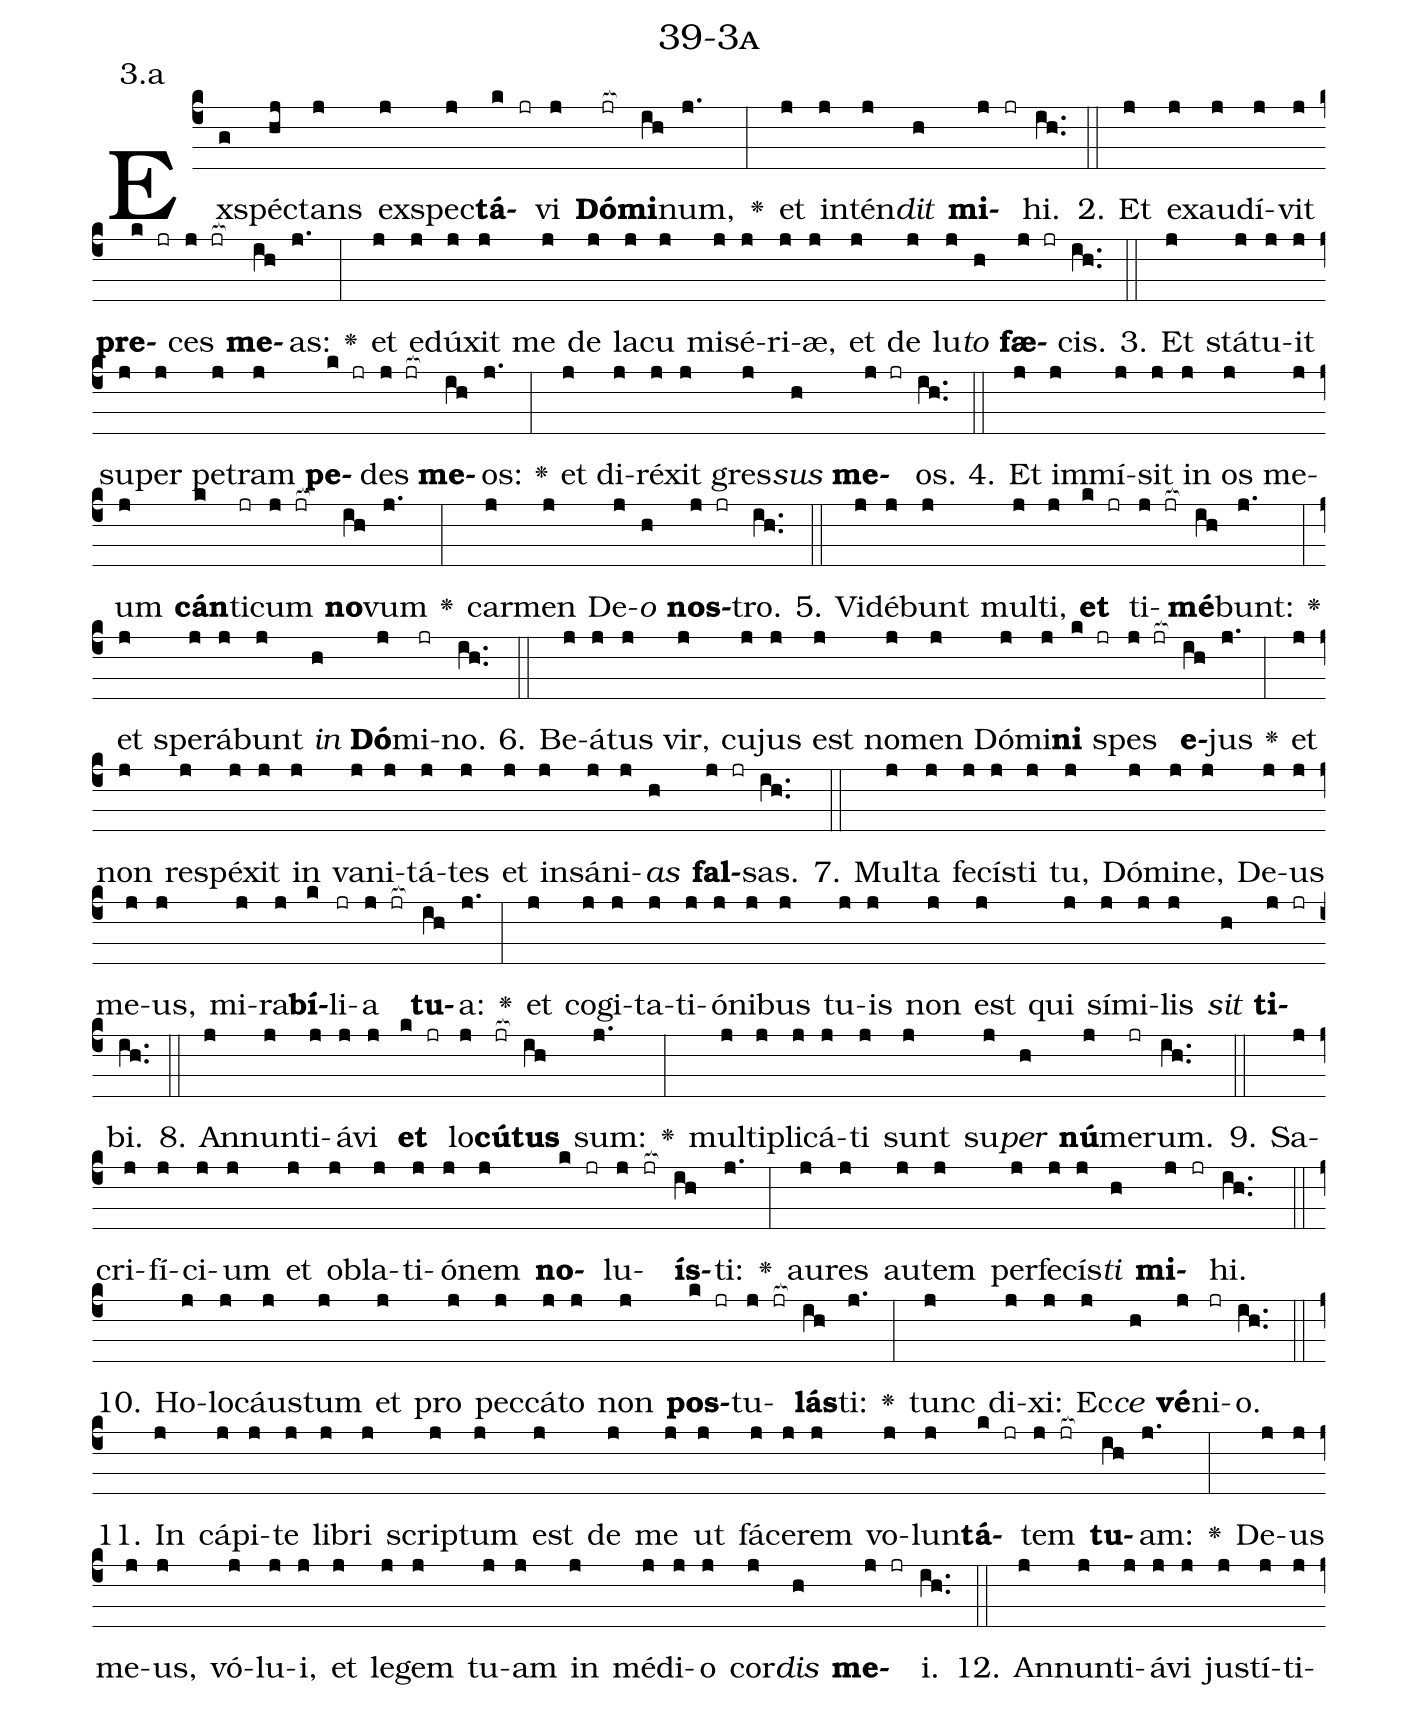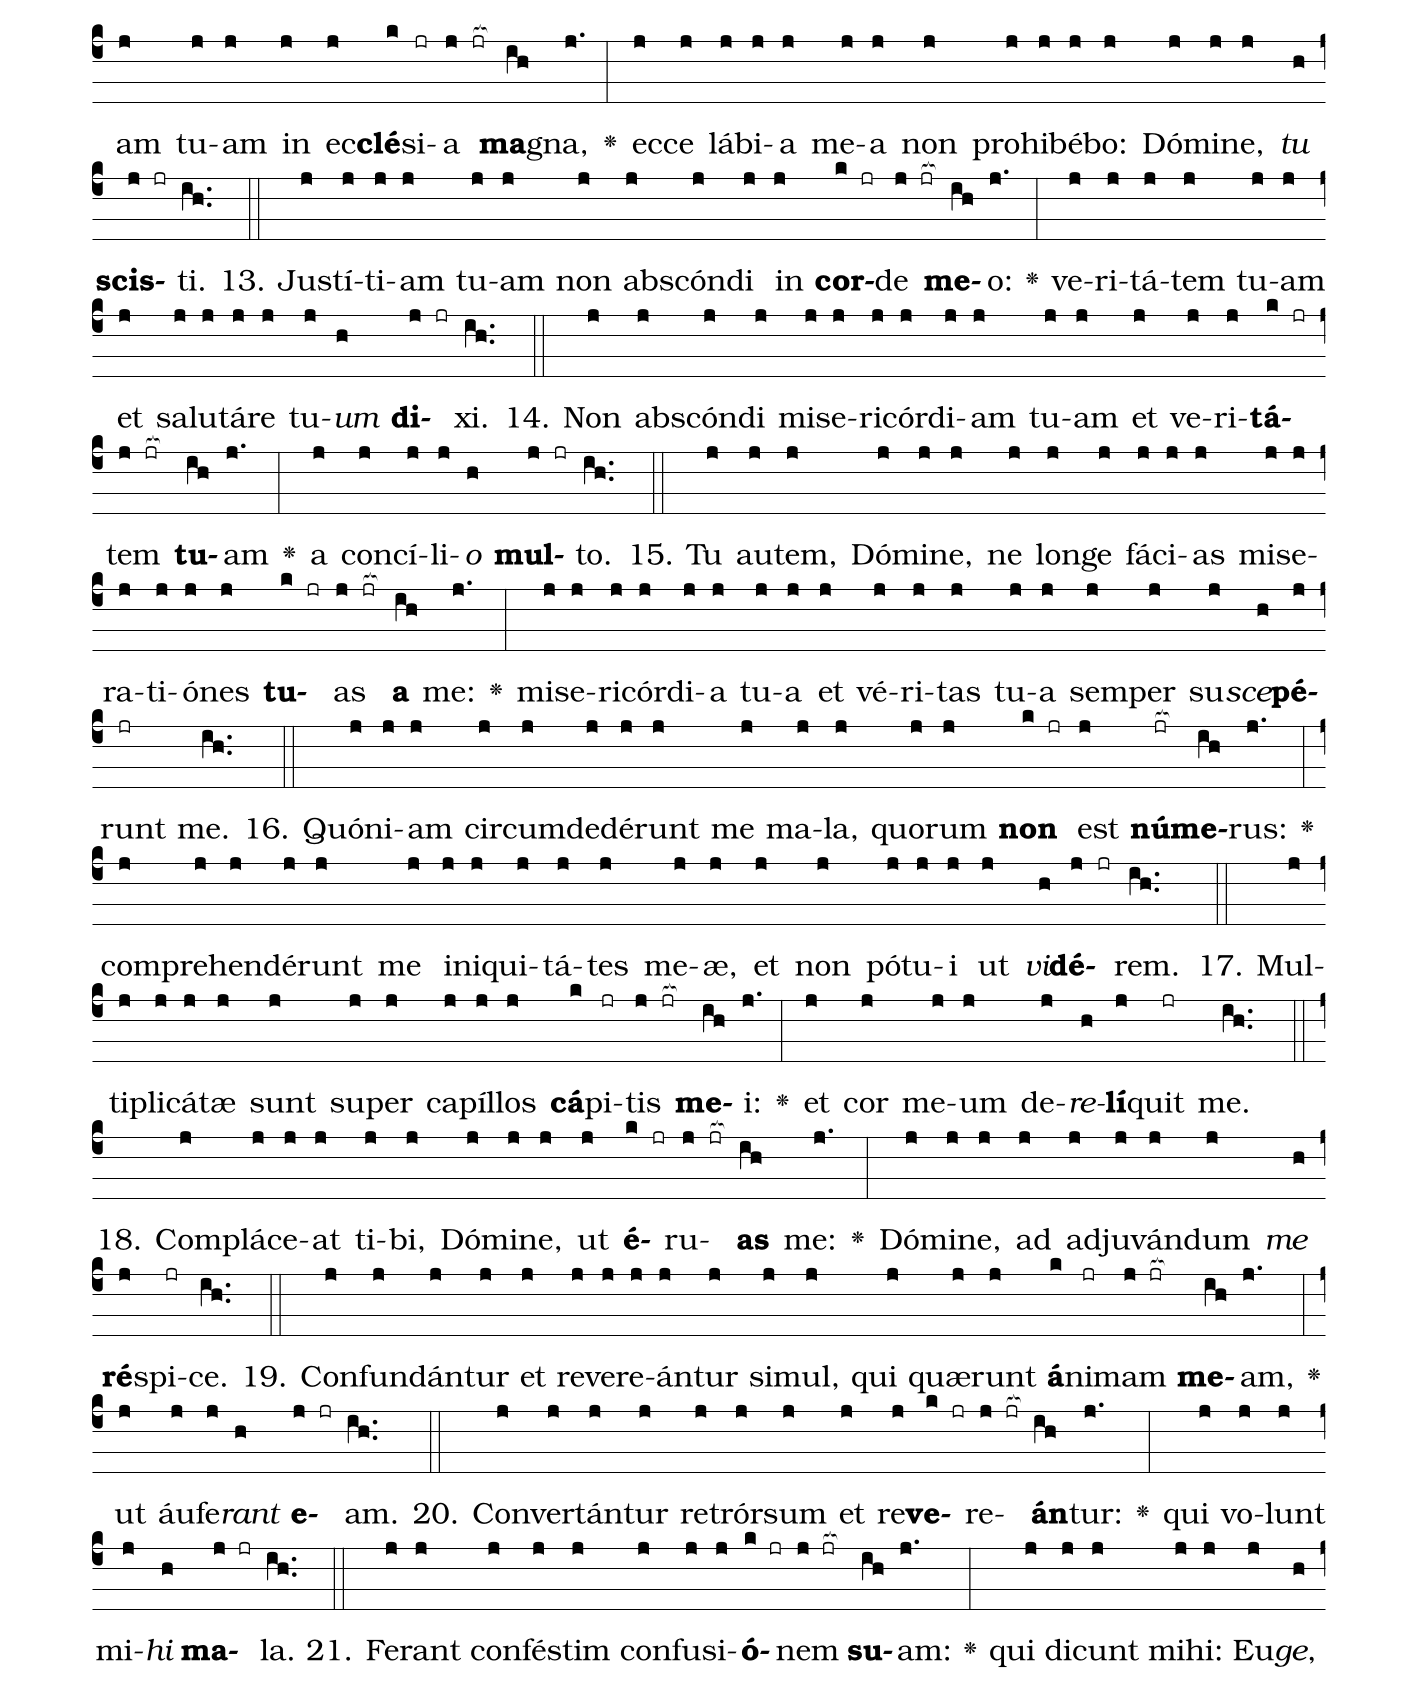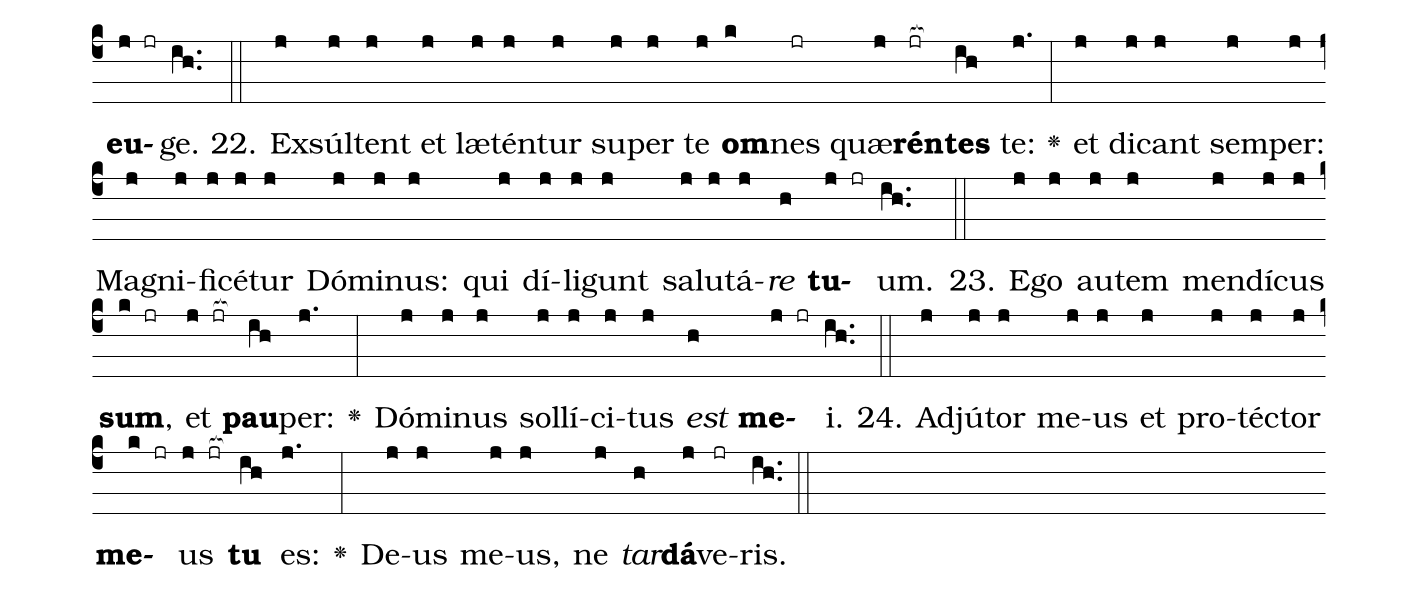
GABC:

name: 39-3a;
annotation: 3.a;
%%
(c4)Ex(g)spéc(hj)tans(j) ex(j)spec(j)<b>tá</b>(k jr)vi(j) <b>Dó</b>(jr[ocb:1{])<b>mi</b>(ih[ocb:0}])num,(j.) <v>\greheightstar</v>(:) et(j) in(j)tén(j)<i>dit</i>(h) <b>mi</b>(j jr)hi.(ih..) (::)
2. Et(j) ex(j)au(j)dí(j)vit(j) <b>pre</b>(k jr)ces(j jr[ocb:1{]) <b>me</b>(ih[ocb:0}])as:(j.) <v>\greheightstar</v>(:) et(j) e(j)dú(j)xit(j) me(j) de(j) la(j)cu(j) mi(j)sé(j)ri(j)æ,(j) et(j) de(j) lu(j)<i>to</i>(h) <b>fæ</b>(j jr)cis.(ih..) (::)
3. Et(j) stá(j)tu(j)it(j) su(j)per(j) pe(j)tram(j) <b>pe</b>(k jr)des(j jr[ocb:1{]) <b>me</b>(ih[ocb:0}])os:(j.) <v>\greheightstar</v>(:) et(j) di(j)ré(j)xit(j) gres(j)<i>sus</i>(h) <b>me</b>(j jr)os.(ih..) (::)
4. Et(j) im(j)mí(j)sit(j) in(j) os(j) me(j)um(j) <b>cán</b>(k)ti(jr)cum(j jr[ocb:1{]) <b>no</b>(ih[ocb:0}])vum(j.) <v>\greheightstar</v>(:) car(j)men(j) De(j)<i>o</i>(h) <b>nos</b>(j jr)tro.(ih..) (::)
5. Vi(j)dé(j)bunt(j) mul(j)ti,(j) <b>et</b>(k jr) ti(j jr[ocb:1{])<b>mé</b>(ih[ocb:0}])bunt:(j.) <v>\greheightstar</v>(:) et(j) spe(j)rá(j)bunt(j) <i>in</i>(h) <b>Dó</b>(j)mi(jr)no.(ih..) (::)
6. Be(j)á(j)tus(j) vir,(j) cu(j)jus(j) est(j) no(j)men(j) Dó(j)mi(j)<b>ni</b>(k jr) spes(j jr[ocb:1{]) <b>e</b>(ih[ocb:0}])jus(j.) <v>\greheightstar</v>(:) et(j) non(j) re(j)spé(j)xit(j) in(j) va(j)ni(j)tá(j)tes(j) et(j) in(j)sá(j)ni(j)<i>as</i>(h) <b>fal</b>(j jr)sas.(ih..) (::)
7. Mul(j)ta(j) fe(j)cís(j)ti(j) tu,(j) Dó(j)mi(j)ne,(j) De(j)us(j) me(j)us,(j) mi(j)ra(j)<b>bí</b>(k)li(jr)a(j jr[ocb:1{]) <b>tu</b>(ih[ocb:0}])a:(j.) <v>\greheightstar</v>(:) et(j) co(j)gi(j)ta(j)ti(j)ó(j)ni(j)bus(j) tu(j)is(j) non(j) est(j) qui(j) sí(j)mi(j)lis(j) <i>sit</i>(h) <b>ti</b>(j jr)bi.(ih..) (::)
8. An(j)nun(j)ti(j)á(j)vi(j) <b>et</b>(k jr) lo(j)<b>cú</b>(jr[ocb:1{])<b>tus</b>(ih[ocb:0}]) sum:(j.) <v>\greheightstar</v>(:) mul(j)ti(j)pli(j)cá(j)ti(j) sunt(j) su(j)<i>per</i>(h) <b>nú</b>(j)me(jr)rum.(ih..) (::)
9. Sa(j)cri(j)fí(j)ci(j)um(j) et(j) ob(j)la(j)ti(j)ó(j)nem(j) <b>no</b>(k jr)lu(j jr[ocb:1{])<b>ís</b>(ih[ocb:0}])ti:(j.) <v>\greheightstar</v>(:) au(j)res(j) au(j)tem(j) per(j)fe(j)cís(j)<i>ti</i>(h) <b>mi</b>(j jr)hi.(ih..) (::)
10. Ho(j)lo(j)cáus(j)tum(j) et(j) pro(j) pec(j)cá(j)to(j) non(j) <b>pos</b>(k jr)tu(j jr[ocb:1{])<b>lás</b>(ih[ocb:0}])ti:(j.) <v>\greheightstar</v>(:) tunc(j) di(j)xi:(j) Ec(j)<i>ce</i>(h) <b>vé</b>(j)ni(jr)o.(ih..) (::)
11. In(j) cá(j)pi(j)te(j) li(j)bri(j) scrip(j)tum(j) est(j) de(j) me(j) ut(j) fá(j)ce(j)rem(j) vo(j)lun(j)<b>tá</b>(k jr)tem(j jr[ocb:1{]) <b>tu</b>(ih[ocb:0}])am:(j.) <v>\greheightstar</v>(:) De(j)us(j) me(j)us,(j) vó(j)lu(j)i,(j) et(j) le(j)gem(j) tu(j)am(j) in(j) mé(j)di(j)o(j) cor(j)<i>dis</i>(h) <b>me</b>(j jr)i.(ih..) (::)
12. An(j)nun(j)ti(j)á(j)vi(j) jus(j)tí(j)ti(j)am(j) tu(j)am(j) in(j) ec(j)<b>clé</b>(k)si(jr)a(j jr[ocb:1{]) <b>ma</b>(ih[ocb:0}])gna,(j.) <v>\greheightstar</v>(:) ec(j)ce(j) lá(j)bi(j)a(j) me(j)a(j) non(j) pro(j)hi(j)bé(j)bo:(j) Dó(j)mi(j)ne,(j) <i>tu</i>(h) <b>scis</b>(j jr)ti.(ih..) (::)
13. Jus(j)tí(j)ti(j)am(j) tu(j)am(j) non(j) abs(j)cón(j)di(j) in(j) <b>cor</b>(k jr)de(j jr[ocb:1{]) <b>me</b>(ih[ocb:0}])o:(j.) <v>\greheightstar</v>(:) ve(j)ri(j)tá(j)tem(j) tu(j)am(j) et(j) sa(j)lu(j)tá(j)re(j) tu(j)<i>um</i>(h) <b>di</b>(j jr)xi.(ih..) (::)
14. Non(j) abs(j)cón(j)di(j) mi(j)se(j)ri(j)cór(j)di(j)am(j) tu(j)am(j) et(j) ve(j)ri(j)<b>tá</b>(k jr)tem(j jr[ocb:1{]) <b>tu</b>(ih[ocb:0}])am(j.) <v>\greheightstar</v>(:) a(j) con(j)cí(j)li(j)<i>o</i>(h) <b>mul</b>(j jr)to.(ih..) (::)
15. Tu(j) au(j)tem,(j) Dó(j)mi(j)ne,(j) ne(j) lon(j)ge(j) fá(j)ci(j)as(j) mi(j)se(j)ra(j)ti(j)ó(j)nes(j) <b>tu</b>(k jr)as(j jr[ocb:1{]) <b>a</b>(ih[ocb:0}]) me:(j.) <v>\greheightstar</v>(:) mi(j)se(j)ri(j)cór(j)di(j)a(j) tu(j)a(j) et(j) vé(j)ri(j)tas(j) tu(j)a(j) sem(j)per(j) su(j)<i>sce</i>(h)<b>pé</b>(j)runt(jr) me.(ih..) (::)
16. Quón(j)i(j)am(j) cir(j)cum(j)de(j)dé(j)runt(j) me(j) ma(j)la,(j) quo(j)rum(j) <b>non</b>(k jr) est(j) <b>nú</b>(jr[ocb:1{])<b>me</b>(ih[ocb:0}])rus:(j.) <v>\greheightstar</v>(:) com(j)pre(j)hen(j)dé(j)runt(j) me(j) in(j)i(j)qui(j)tá(j)tes(j) me(j)æ,(j) et(j) non(j) pót(j)u(j)i(j) ut(j) <i>vi</i>(h)<b>dé</b>(j jr)rem.(ih..) (::)
17. Mul(j)ti(j)pli(j)cá(j)tæ(j) sunt(j) su(j)per(j) ca(j)píl(j)los(j) <b>cá</b>(k)pi(jr)tis(j jr[ocb:1{]) <b>me</b>(ih[ocb:0}])i:(j.) <v>\greheightstar</v>(:) et(j) cor(j) me(j)um(j) de(j)<i>re</i>(h)<b>lí</b>(j)quit(jr) me.(ih..) (::)
18. Com(j)plá(j)ce(j)at(j) ti(j)bi,(j) Dó(j)mi(j)ne,(j) ut(j) <b>é</b>(k jr)ru(j jr[ocb:1{])<b>as</b>(ih[ocb:0}]) me:(j.) <v>\greheightstar</v>(:) Dó(j)mi(j)ne,(j) ad(j) ad(j)ju(j)ván(j)dum(j) <i>me</i>(h) <b>ré</b>(j)spi(jr)ce.(ih..) (::)
19. Con(j)fun(j)dán(j)tur(j) et(j) re(j)ve(j)re(j)án(j)tur(j) si(j)mul,(j) qui(j) quæ(j)runt(j) <b>á</b>(k)ni(jr)mam(j jr[ocb:1{]) <b>me</b>(ih[ocb:0}])am,(j.) <v>\greheightstar</v>(:) ut(j) áu(j)fe(j)<i>rant</i>(h) <b>e</b>(j jr)am.(ih..) (::)
20. Con(j)ver(j)tán(j)tur(j) re(j)trór(j)sum(j) et(j) re(j)<b>ve</b>(k jr)re(j jr[ocb:1{])<b>án</b>(ih[ocb:0}])tur:(j.) <v>\greheightstar</v>(:) qui(j) vo(j)lunt(j) mi(j)<i>hi</i>(h) <b>ma</b>(j jr)la.(ih..) (::)
21. Fe(j)rant(j) con(j)fés(j)tim(j) con(j)fu(j)si(j)<b>ó</b>(k jr)nem(j jr[ocb:1{]) <b>su</b>(ih[ocb:0}])am:(j.) <v>\greheightstar</v>(:) qui(j) di(j)cunt(j) mi(j)hi:(j) Eu(j)<i>ge</i>,(h) <b>eu</b>(j jr)ge.(ih..) (::)
22. Ex(j)súl(j)tent(j) et(j) læ(j)tén(j)tur(j) su(j)per(j) te(j) <b>om</b>(k)nes(jr) quæ(j)<b>rén</b>(jr[ocb:1{])<b>tes</b>(ih[ocb:0}]) te:(j.) <v>\greheightstar</v>(:) et(j) di(j)cant(j) sem(j)per:(j) Ma(j)gni(j)fi(j)cé(j)tur(j) Dó(j)mi(j)nus:(j) qui(j) dí(j)li(j)gunt(j) sa(j)lu(j)tá(j)<i>re</i>(h) <b>tu</b>(j jr)um.(ih..) (::)
23. E(j)go(j) au(j)tem(j) men(j)dí(j)cus(j) <b>sum</b>,(k jr) et(j jr[ocb:1{]) <b>pau</b>(ih[ocb:0}])per:(j.) <v>\greheightstar</v>(:) Dó(j)mi(j)nus(j) sol(j)lí(j)ci(j)tus(j) <i>est</i>(h) <b>me</b>(j jr)i.(ih..) (::)
24. Ad(j)jú(j)tor(j) me(j)us(j) et(j) pro(j)téc(j)tor(j) <b>me</b>(k jr)us(j jr[ocb:1{]) <b>tu</b>(ih[ocb:0}]) es:(j.) <v>\greheightstar</v>(:) De(j)us(j) me(j)us,(j) ne(j) <i>tar</i>(h)<b>dá</b>(j)ve(jr)ris.(ih..) (::)
